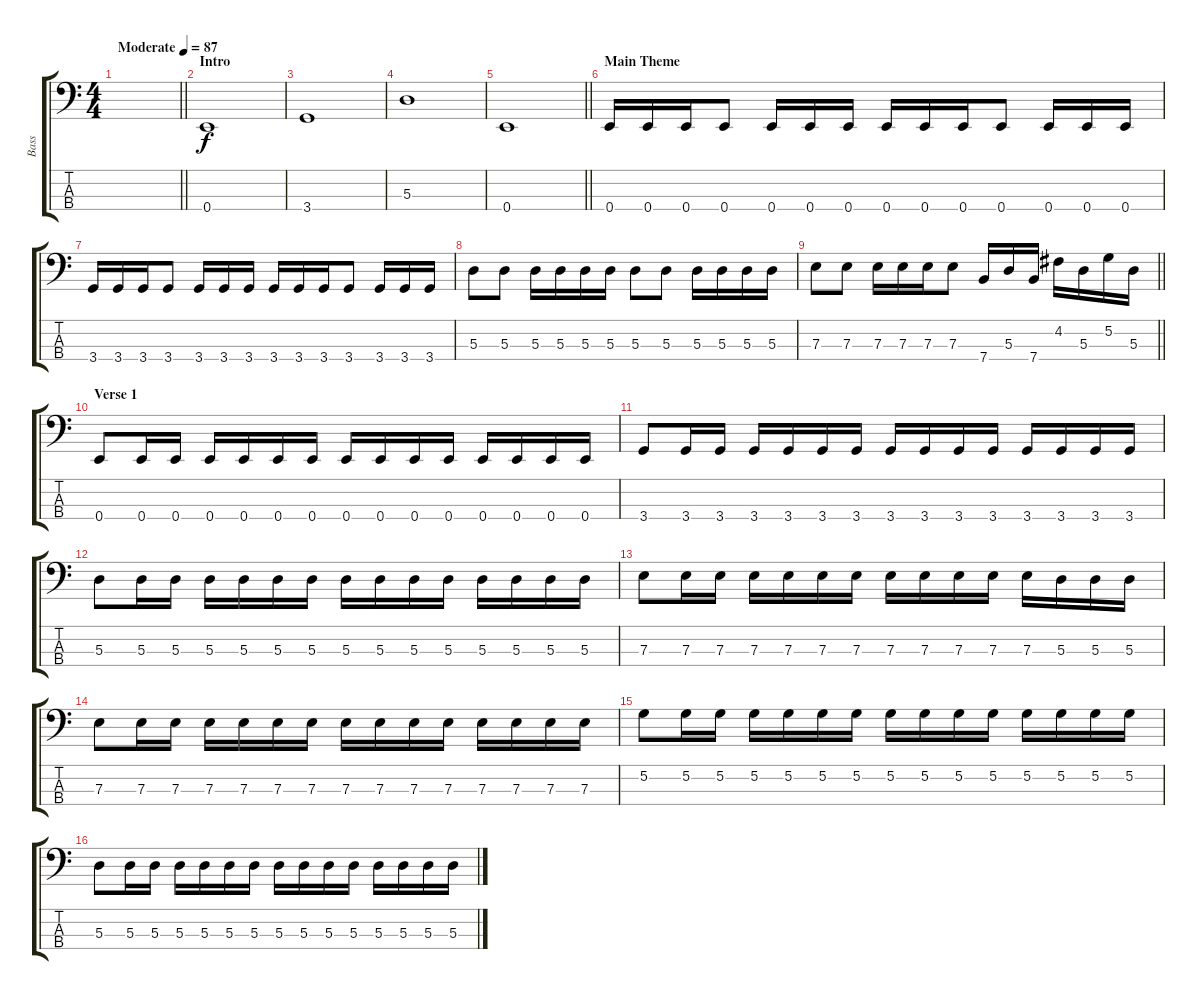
\track ("Bass" "Bass") {instrument electricbassfinger}
\staff {score tabs}
\tuning (G2 D2 A1 E1) {hide}
\ts (4 4)
\tempo (87 "Moderate")
\clef f4
\barLineRight lightlight
\ks c
|
\section ("" "Intro")
0.4.1 |
3.4.1 |
5.3.1 |
\barLineRight lightlight
0.4.1 |
\section ("" "Main Theme")
0.4.16 0.4.16 0.4.16 0.4.8 0.4.16 0.4.16 0.4.16 0.4.16 0.4.16 0.4.16 0.4.8 0.4.16 0.4.16 0.4.16 |
3.4.16 3.4.16 3.4.16 3.4.8 3.4.16 3.4.16 3.4.16 3.4.16 3.4.16 3.4.16 3.4.8 3.4.16 3.4.16 3.4.16 |
5.3.8 5.3.8 5.3.16 5.3.16 5.3.16 5.3.16 5.3.8 5.3.8 5.3.16 5.3.16 5.3.16 5.3.16 |
\barLineRight lightlight
7.3.8 7.3.8 7.3.16 7.3.16 7.3.16 7.3.8 7.4.16 5.3.16 7.4.16 4.2.16 5.3.16 5.2.16 5.3.16 |
\section ("" "Verse 1")
0.4.8 0.4.16 0.4.16 0.4.16 0.4.16 0.4.16 0.4.16 0.4.16 0.4.16 0.4.16 0.4.16 0.4.16 0.4.16 0.4.16 0.4.16 |
3.4.8 3.4.16 3.4.16 3.4.16 3.4.16 3.4.16 3.4.16 3.4.16 3.4.16 3.4.16 3.4.16 3.4.16 3.4.16 3.4.16 3.4.16 |
5.3.8 5.3.16 5.3.16 5.3.16 5.3.16 5.3.16 5.3.16 5.3.16 5.3.16 5.3.16 5.3.16 5.3.16 5.3.16 5.3.16 5.3.16 |
7.3.8 7.3.16 7.3.16 7.3.16 7.3.16 7.3.16 7.3.16 7.3.16 7.3.16 7.3.16 7.3.16 7.3.16 5.3.16 5.3.16 5.3.16 |
7.3.8 7.3.16 7.3.16 7.3.16 7.3.16 7.3.16 7.3.16 7.3.16 7.3.16 7.3.16 7.3.16 7.3.16 7.3.16 7.3.16 7.3.16 |
5.2.8 5.2.16 5.2.16 5.2.16 5.2.16 5.2.16 5.2.16 5.2.16 5.2.16 5.2.16 5.2.16 5.2.16 5.2.16 5.2.16 5.2.16 |
5.3.8 5.3.16 5.3.16 5.3.16 5.3.16 5.3.16 5.3.16 5.3.16 5.3.16 5.3.16 5.3.16 5.3.16 5.3.16 5.3.16 5.3.16
